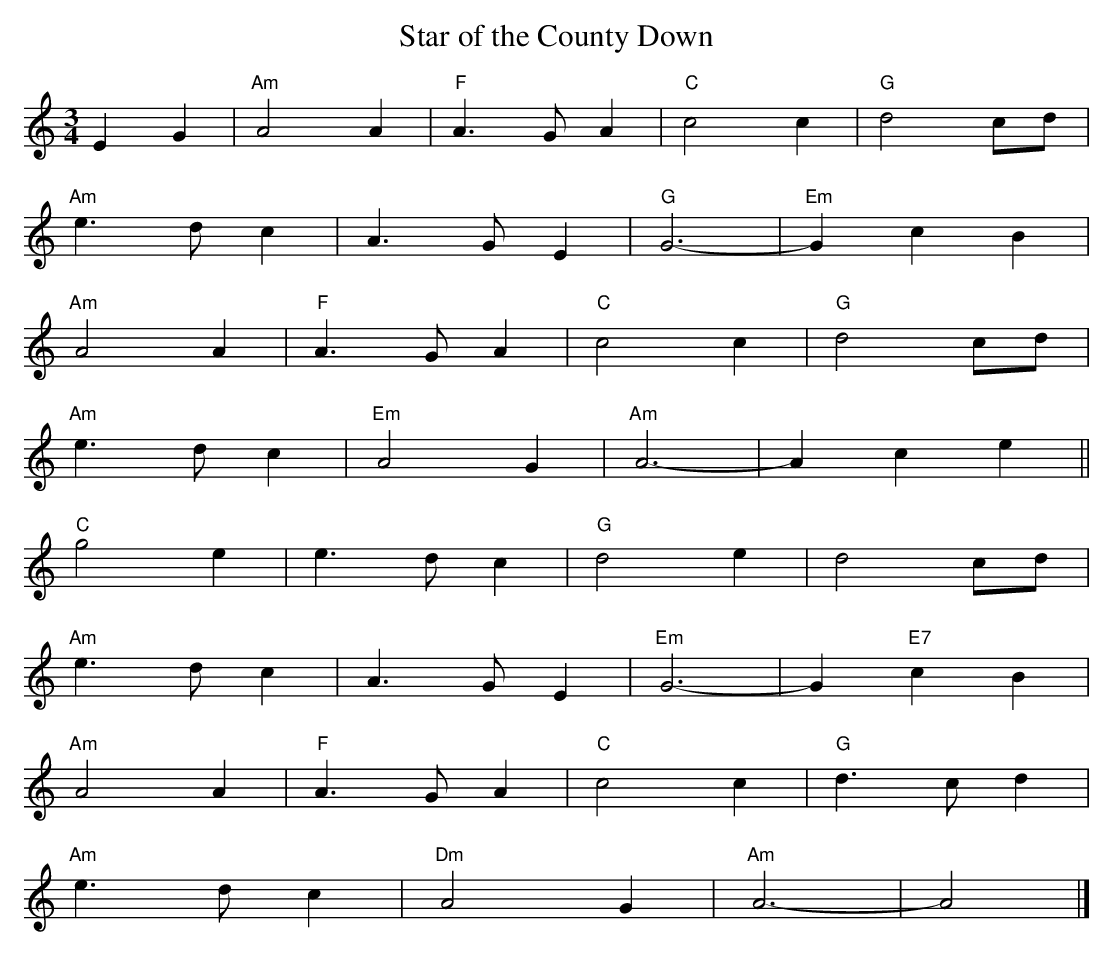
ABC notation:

X:1
T:Star of the County Down
M:3/4
L:1/8
K:Am
E2G2 | "Am"A4A2 | "F"A3GA2 | "C"c4c2 | "G"d4cd |
"Am"e3dc2 | A3GE2 | "G"G6- | "Em"G2c2B2 |
"Am"A4A2 | "F"A3GA2 | "C" c4c2 | "G"d4cd |
"Am"e3dc2 | "Em"A4G2 | "Am"A6- | A2c2e2 ||
"C"g4e2 | e3dc2 | "G"d4e2 | d4cd |
"Am"e3dc2 | A3GE2 | "Em"G6- | G2"E7"c2B2 |
"Am"A4A2 | "F"A3GA2 | "C"c4c2 | "G"d3cd2 |
"Am"e3dc2 | "Dm"A4G2 | "Am"A6- | A4 |]
